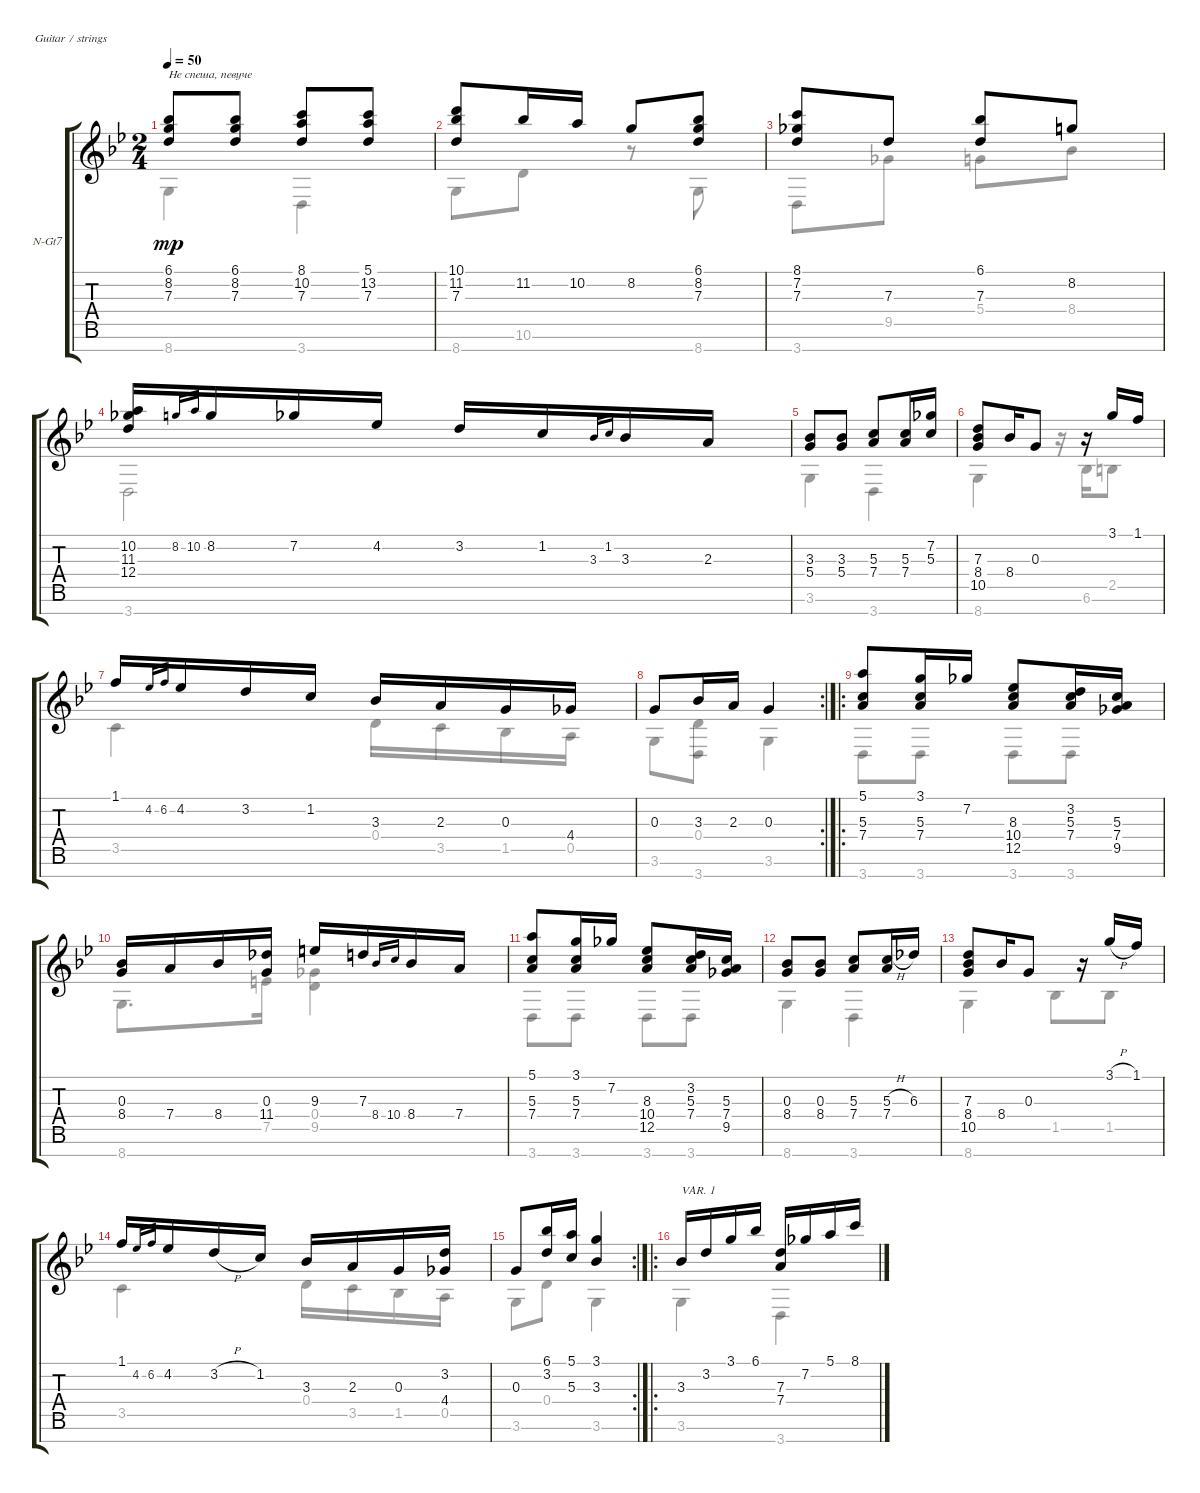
\defaultSystemsLayout 4
\bracketExtendMode groupsimilarinstruments
\firstSystemTrackNameOrientation horizontal
\otherSystemsTrackNameOrientation horizontal
\track ("Nylon Guitar" "N-Gt7") {instrument acousticguitarnylon}
\staff {score tabs}
\tuning (E4 B3 G3 D3 A2 E2 B1)
\voice
\ts (2 4)
\tempo 50
\clef g2
\ks bb
(6.1 8.2 7.3).8{txt "Не спеша, певуче" dy mp instrument acousticguitarnylon} (6.1 8.2 7.3).8 (8.1 10.2 7.3).8 (7.3 5.1 13.2).8 |
(10.1 11.2 7.3).8 11.2.16 10.2.16 8.2.8 (6.1 8.2 7.3).8 |
(8.1 7.2 7.3).8 7.3.8 (6.1 7.3).8 8.2.8 |
(10.2 11.3 12.4).16 8.2.16{gr onbeat} 10.2.16{gr onbeat} 8.2.16 7.2.16 4.2.16 3.2.16 1.2.16 3.3.16{gr onbeat} 1.2.16{gr onbeat} 3.3.16 2.3.16 |
(3.3 5.4).8 (3.3 5.4).8 (5.3 7.4).8 (5.3 7.4).16 (5.3 7.2).16 |
(7.3 8.4 10.5).8 8.4.16 0.3.8 r.16 3.1.16 1.1.16 |
1.1.16 4.2.16{gr onbeat} 6.2.16{gr onbeat} 4.2.16 3.2.16 1.2.16 3.3.16 2.3.16 0.3.16 4.4.16 |
\rc 2
0.3.8 3.3.16 2.3.16 0.3.4 |
\ro
(5.1 5.3 7.4).8 (5.3 7.4 3.1).16 7.2.16 (8.3 10.4 12.5).8 (7.4 5.3 3.2).16 (5.3 7.4 9.5).16 |
(8.4 0.3).16 7.4.16 8.4.16 (11.4 0.3).16 9.3.16 7.3.16 8.4.16{gr onbeat} 10.4.16{gr onbeat} 8.4.16 7.4.16 |
(5.1 5.3 7.4).8 (7.4 5.3 3.1).16 7.2.16 (8.3 10.4 12.5).8 (7.4 5.3 3.2).16 (5.3 7.4 9.5).16 |
(0.3 8.4).8 (8.4 0.3).8 (7.4 5.3).8 (5.3{h} 7.4).16 6.3.16 |
(7.3 8.4 10.5).8 8.4.16 0.3.8 r.16 3.1{h}.16 1.1.16 |
1.1.16 4.2.16{gr onbeat} 6.2.16{gr onbeat} 4.2.16 3.2{h}.16 1.2.16 3.3.16 2.3.16 0.3.16 (4.4 3.2).16 |
\rc 2
0.3.8 (3.2 6.1).16 (5.1 5.3).16 (3.3 3.1).4 |
\ro
3.3.16{txt "VAR. 1"} 3.2.16 3.1.16 6.1.16 (7.3 7.4).16 7.2.16 5.1.16 8.1.16
\voice
\clef g2
\ottava regular
\simile none
\ks bb
8.7.4{dy mp} 3.7.4 |
8.7.8 10.6.8 r.8 8.7.8 |
3.7.8 9.5.8 5.4.8 8.4.8 |
3.7.2 |
3.6.4 3.7.4 |
8.7.4 r.16 6.6.16 2.5.8 |
3.5.4 0.4.16 3.5.16 1.5.16 0.5.16 |
3.6.8 (3.7 0.4).8 3.6.4 |
3.7.8 3.7.8 3.7.8 3.7.8 |
8.7.8{d} 7.5.16 (0.4 9.5).4 |
3.7.8 3.7.8 3.7.8 3.7.8 |
8.7.4 3.7.4 |
8.7.4 1.5.8 1.5.8 |
3.5.4 0.4.16 3.5.16 1.5.16 0.5.16 |
3.6.8 0.4.8 3.6.4 |
3.6.4 3.7.4
